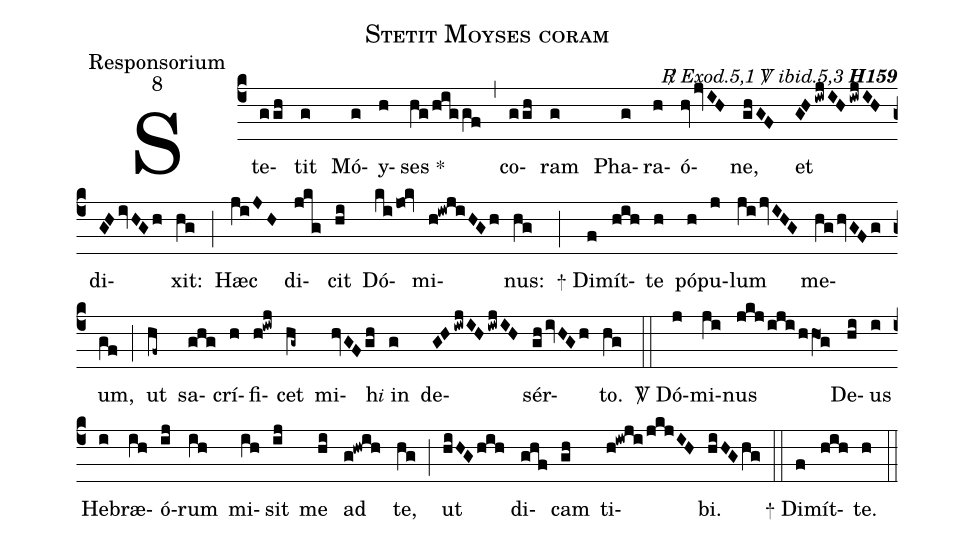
name:Stetit Moyses coram;
office-part:Responsorium;
mode:8;
commentary:{\itshape\mdseries \Rbar\ Exod.5,1 \Vbar\ ibid.5,3\/} {\bfseries H159};
%%
(c4) Ste(ggh)tit(g) Mó(g)y(h)ses <sp>*</sp>(hg/higgf) (,)
co(ggh)ram(g) Pha(g)ra(h)ó(hvjvIH)ne,(ghGF) et(GHiwjIHiwjIH) di(GHivHGh)xit:(hg) (;)
Hæc(jiJH) di(jkg)cit(hi) Dó(kijo0@kv)mi(h@iwjiHGh)nus:(hg) (;)
<sp>+</sp> Di(f)mít(hih)te(h) pó(h)pu(j)lum(jijvIHG) me(hghvGFg)um,(gf) (;)
ut(hf~) sa(ghg)crí(h)fi(h!iwj)cet(hg~) mi(hvGFgh)h<e>i</e> in(g) de(GHiwjIHiwjIH)sér(ghivHGh)to.(hg) (::)
<sp>V/</sp> Dó(j)mi(ji)nus(jkj/iji/hhO1g) De(hi)us(i) He(i)bræ(ih)ó(ij)rum(ih) mi(ih)sit(ij)
me(hi) ad(g@hwih) te,(hg) (;)
ut(hiHGhih) di(ghf)cam(gh) ti(h@iwji/jkjIH)bi.(hiHGhg) (::)
<sp>+</sp> Di(f)mít(hih)te.(h)
(::)
